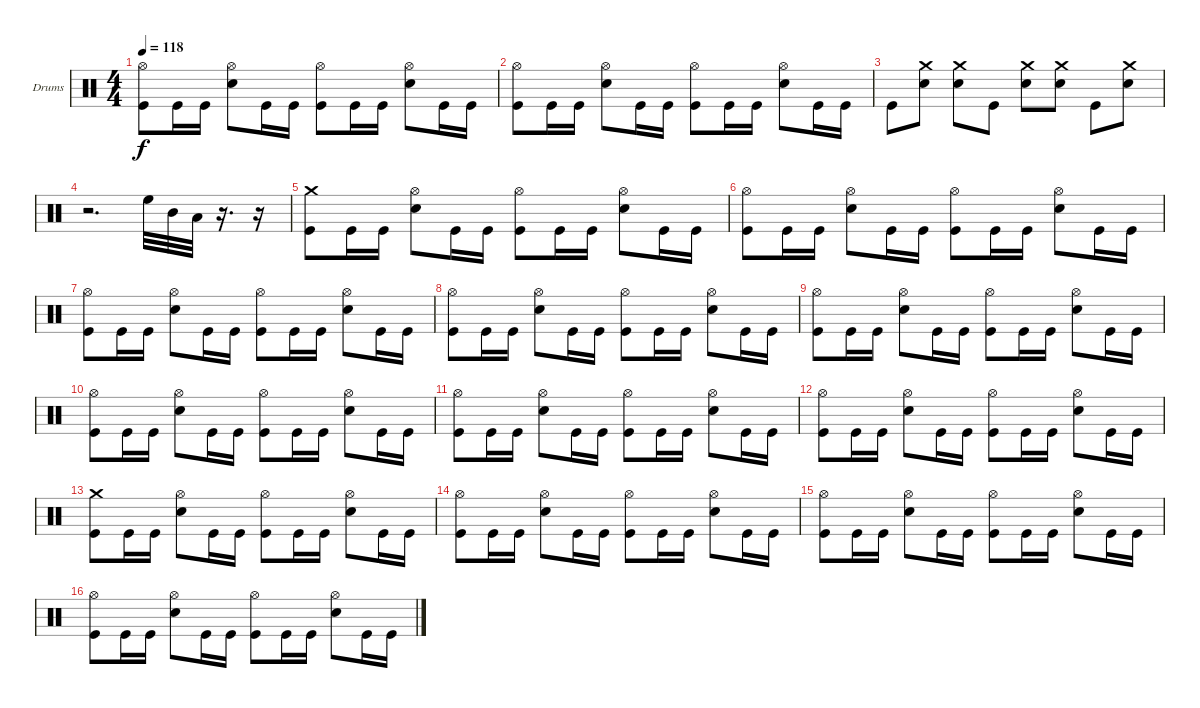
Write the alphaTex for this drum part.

\bracketExtendMode groupsimilarinstruments
\firstSystemTrackNameOrientation horizontal
\otherSystemsTrackNameOrientation horizontal
\track ("Drumkit" "Drums") {instrument percussion}
\staff {score}
\articulation defaults
\ts (4 4)
\tempo 118
\clef neutral
\ks c
("Hi-Hat (open)" "Kick (hit)").8{dy f} "Kick (hit)".16 "Kick (hit)".16 ("Hi-Hat (open)" "Snare (hit) 2").8 "Kick (hit)".16 "Kick (hit)".16 ("Hi-Hat (open)" "Kick (hit)").8 "Kick (hit)".16 "Kick (hit)".16 ("Hi-Hat (open)" "Snare (hit) 2").8 "Kick (hit)".16 "Kick (hit)".16 |
("Hi-Hat (open)" "Kick (hit)").8 "Kick (hit)".16 "Kick (hit)".16 ("Hi-Hat (open)" "Snare (hit) 2").8 "Kick (hit)".16 "Kick (hit)".16 ("Hi-Hat (open)" "Kick (hit)").8 "Kick (hit)".16 "Kick (hit)".16 ("Hi-Hat (open)" "Snare (hit) 2").8 "Kick (hit)".16 "Kick (hit)".16 |
"Kick (hit)".8 ("Crash medium (hit)" "Snare (hit) 2").8 ("Crash medium (hit)" "Snare (hit) 2").8 "Kick (hit)".8 ("Crash medium (hit)" "Snare (hit) 2").8 ("Crash medium (hit)" "Snare (hit) 2").8 "Kick (hit)".8 ("Crash medium (hit)" "Snare (hit) 2").8 |
r.2{d} "High Floor Tom (hit)".32 "Mid Tom (hit)".32 "Low Tom (hit)".32 r.16{d} r.16 |
("Crash medium (hit)" "Kick (hit)").8 "Kick (hit)".16 "Kick (hit)".16 ("Hi-Hat (open)" "Snare (hit) 2").8 "Kick (hit)".16 "Kick (hit)".16 ("Hi-Hat (open)" "Kick (hit)").8 "Kick (hit)".16 "Kick (hit)".16 ("Hi-Hat (open)" "Snare (hit) 2").8 "Kick (hit)".16 "Kick (hit)".16 |
("Hi-Hat (open)" "Kick (hit)").8 "Kick (hit)".16 "Kick (hit)".16 ("Hi-Hat (open)" "Snare (hit) 2").8 "Kick (hit)".16 "Kick (hit)".16 ("Hi-Hat (open)" "Kick (hit)").8 "Kick (hit)".16 "Kick (hit)".16 ("Hi-Hat (open)" "Snare (hit) 2").8 "Kick (hit)".16 "Kick (hit)".16 |
("Hi-Hat (open)" "Kick (hit)").8 "Kick (hit)".16 "Kick (hit)".16 ("Hi-Hat (open)" "Snare (hit) 2").8 "Kick (hit)".16 "Kick (hit)".16 ("Hi-Hat (open)" "Kick (hit)").8 "Kick (hit)".16 "Kick (hit)".16 ("Hi-Hat (open)" "Snare (hit) 2").8 "Kick (hit)".16 "Kick (hit)".16 |
("Hi-Hat (open)" "Kick (hit)").8 "Kick (hit)".16 "Kick (hit)".16 ("Hi-Hat (open)" "Snare (hit) 2").8 "Kick (hit)".16 "Kick (hit)".16 ("Hi-Hat (open)" "Kick (hit)").8 "Kick (hit)".16 "Kick (hit)".16 ("Hi-Hat (open)" "Snare (hit) 2").8 "Kick (hit)".16 "Kick (hit)".16 |
("Hi-Hat (open)" "Kick (hit)").8 "Kick (hit)".16 "Kick (hit)".16 ("Hi-Hat (open)" "Snare (hit) 2").8 "Kick (hit)".16 "Kick (hit)".16 ("Hi-Hat (open)" "Kick (hit)").8 "Kick (hit)".16 "Kick (hit)".16 ("Hi-Hat (open)" "Snare (hit) 2").8 "Kick (hit)".16 "Kick (hit)".16 |
("Hi-Hat (open)" "Kick (hit)").8 "Kick (hit)".16 "Kick (hit)".16 ("Hi-Hat (open)" "Snare (hit) 2").8 "Kick (hit)".16 "Kick (hit)".16 ("Hi-Hat (open)" "Kick (hit)").8 "Kick (hit)".16 "Kick (hit)".16 ("Hi-Hat (open)" "Snare (hit) 2").8 "Kick (hit)".16 "Kick (hit)".16 |
("Hi-Hat (open)" "Kick (hit)").8 "Kick (hit)".16 "Kick (hit)".16 ("Hi-Hat (open)" "Snare (hit) 2").8 "Kick (hit)".16 "Kick (hit)".16 ("Hi-Hat (open)" "Kick (hit)").8 "Kick (hit)".16 "Kick (hit)".16 ("Hi-Hat (open)" "Snare (hit) 2").8 "Kick (hit)".16 "Kick (hit)".16 |
("Hi-Hat (open)" "Kick (hit)").8 "Kick (hit)".16 "Kick (hit)".16 ("Hi-Hat (open)" "Snare (hit) 2").8 "Kick (hit)".16 "Kick (hit)".16 ("Hi-Hat (open)" "Kick (hit)").8 "Kick (hit)".16 "Kick (hit)".16 ("Hi-Hat (open)" "Snare (hit) 2").8 "Kick (hit)".16 "Kick (hit)".16 |
("Crash medium (hit)" "Kick (hit)").8 "Kick (hit)".16 "Kick (hit)".16 ("Hi-Hat (open)" "Snare (hit) 2").8 "Kick (hit)".16 "Kick (hit)".16 ("Hi-Hat (open)" "Kick (hit)").8 "Kick (hit)".16 "Kick (hit)".16 ("Hi-Hat (open)" "Snare (hit) 2").8 "Kick (hit)".16 "Kick (hit)".16 |
("Hi-Hat (open)" "Kick (hit)").8 "Kick (hit)".16 "Kick (hit)".16 ("Hi-Hat (open)" "Snare (hit) 2").8 "Kick (hit)".16 "Kick (hit)".16 ("Hi-Hat (open)" "Kick (hit)").8 "Kick (hit)".16 "Kick (hit)".16 ("Hi-Hat (open)" "Snare (hit) 2").8 "Kick (hit)".16 "Kick (hit)".16 |
("Hi-Hat (open)" "Kick (hit)").8 "Kick (hit)".16 "Kick (hit)".16 ("Hi-Hat (open)" "Snare (hit) 2").8 "Kick (hit)".16 "Kick (hit)".16 ("Hi-Hat (open)" "Kick (hit)").8 "Kick (hit)".16 "Kick (hit)".16 ("Hi-Hat (open)" "Snare (hit) 2").8 "Kick (hit)".16 "Kick (hit)".16 |
("Hi-Hat (open)" "Kick (hit)").8 "Kick (hit)".16 "Kick (hit)".16 ("Hi-Hat (open)" "Snare (hit) 2").8 "Kick (hit)".16 "Kick (hit)".16 ("Hi-Hat (open)" "Kick (hit)").8 "Kick (hit)".16 "Kick (hit)".16 ("Hi-Hat (open)" "Snare (hit) 2").8 "Kick (hit)".16 "Kick (hit)".16
